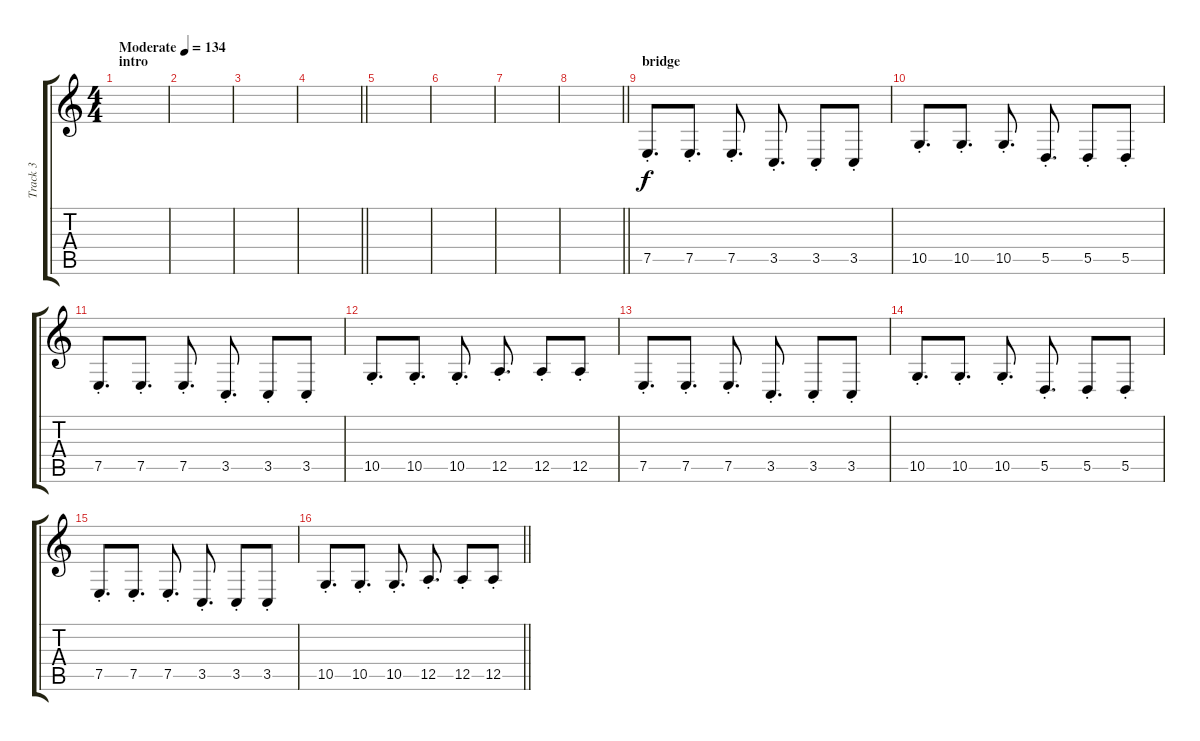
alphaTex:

\track ("Track 3" "Track 3") {instrument lead8bassandlead}
\staff {score tabs}
\tuning (E4 B3 G3 D3 A2 E2) {hide}
\ts (4 4)
\section ("" "intro")
\tempo (134 "Moderate")
\clef g2
\ks c
|
|
|
\barLineRight lightlight
|
\section ("" "")
|
|
|
\barLineRight lightlight
|
\section ("" "bridge")
7.5{st}.8{d} 7.5{st}.8{d} 7.5{st}.8{d} 3.5{st}.8{d} 3.5{st}.8 3.5{st}.8 |
10.5{st}.8{d} 10.5{st}.8{d} 10.5{st}.8{d} 5.5{st}.8{d} 5.5{st}.8 5.5{st}.8 |
7.5{st}.8{d} 7.5{st}.8{d} 7.5{st}.8{d} 3.5{st}.8{d} 3.5{st}.8 3.5{st}.8 |
10.5{st}.8{d} 10.5{st}.8{d} 10.5{st}.8{d} 12.5{st}.8{d} 12.5{st}.8 12.5{st}.8 |
7.5{st}.8{d} 7.5{st}.8{d} 7.5{st}.8{d} 3.5{st}.8{d} 3.5{st}.8 3.5{st}.8 |
10.5{st}.8{d} 10.5{st}.8{d} 10.5{st}.8{d} 5.5{st}.8{d} 5.5{st}.8 5.5{st}.8 |
7.5{st}.8{d} 7.5{st}.8{d} 7.5{st}.8{d} 3.5{st}.8{d} 3.5{st}.8 3.5{st}.8 |
\barLineRight lightlight
10.5{st}.8{d} 10.5{st}.8{d} 10.5{st}.8{d} 12.5{st}.8{d} 12.5{st}.8 12.5{st}.8
